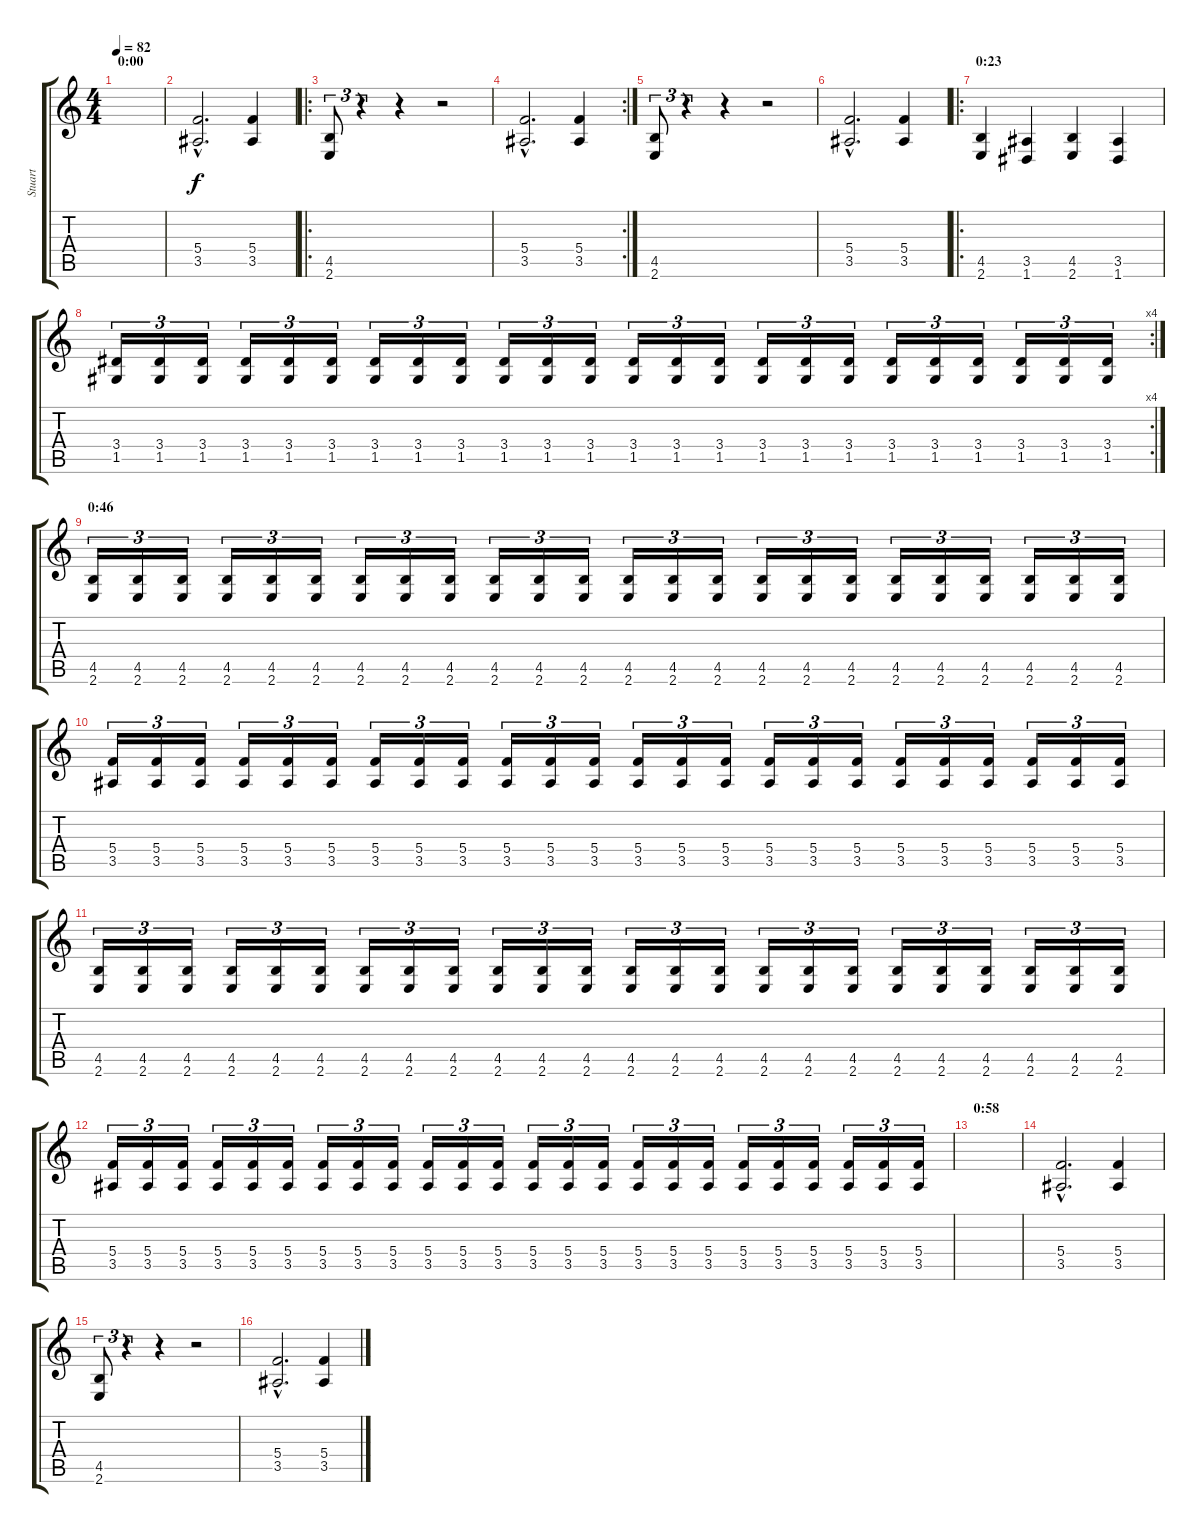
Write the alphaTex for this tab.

\track ("Stuart" "Stuart") {instrument distortionguitar}
\staff {score tabs}
\tuning (D4 A3 F3 C3 G2 D2) {hide}
\ts (4 4)
\section ("" "0:00")
\tempo 82
\clef g2
\ks c
|
(5.4{hac} 3.5{hac}).2{d} (5.4 3.5).4 |
\ro
(4.5 2.6).8{tu (3 2)} r.4{tu (3 2)} r.4 r.2 |
\rc 2
(5.4{hac} 3.5{hac}).2{d} (5.4 3.5).4 |
(4.5 2.6).8{tu (3 2)} r.4{tu (3 2)} r.4 r.2 |
(5.4{hac} 3.5{hac}).2{d} (5.4 3.5).4 |
\ro
\section ("" "0:23")
(4.5 2.6).4 (3.5 1.6).4 (4.5 2.6).4 (3.5 1.6).4 |
\rc 4
(3.4 1.5).16{tu (3 2)} (3.4 1.5).16{tu (3 2)} (3.4 1.5).16{tu (3 2)} (3.4 1.5).16{tu (3 2)} (3.4 1.5).16{tu (3 2)} (3.4 1.5).16{tu (3 2)} (3.4 1.5).16{tu (3 2)} (3.4 1.5).16{tu (3 2)} (3.4 1.5).16{tu (3 2)} (3.4 1.5).16{tu (3 2)} (3.4 1.5).16{tu (3 2)} (3.4 1.5).16{tu (3 2)} (3.4 1.5).16{tu (3 2)} (3.4 1.5).16{tu (3 2)} (3.4 1.5).16{tu (3 2)} (3.4 1.5).16{tu (3 2)} (3.4 1.5).16{tu (3 2)} (3.4 1.5).16{tu (3 2)} (3.4 1.5).16{tu (3 2)} (3.4 1.5).16{tu (3 2)} (3.4 1.5).16{tu (3 2)} (3.4 1.5).16{tu (3 2)} (3.4 1.5).16{tu (3 2)} (3.4 1.5).16{tu (3 2)} |
\section ("" "0:46")
(4.5 2.6).16{tu (3 2)} (4.5 2.6).16{tu (3 2)} (4.5 2.6).16{tu (3 2)} (4.5 2.6).16{tu (3 2)} (4.5 2.6).16{tu (3 2)} (4.5 2.6).16{tu (3 2)} (4.5 2.6).16{tu (3 2)} (4.5 2.6).16{tu (3 2)} (4.5 2.6).16{tu (3 2)} (4.5 2.6).16{tu (3 2)} (4.5 2.6).16{tu (3 2)} (4.5 2.6).16{tu (3 2)} (4.5 2.6).16{tu (3 2)} (4.5 2.6).16{tu (3 2)} (4.5 2.6).16{tu (3 2)} (4.5 2.6).16{tu (3 2)} (4.5 2.6).16{tu (3 2)} (4.5 2.6).16{tu (3 2)} (4.5 2.6).16{tu (3 2)} (4.5 2.6).16{tu (3 2)} (4.5 2.6).16{tu (3 2)} (4.5 2.6).16{tu (3 2)} (4.5 2.6).16{tu (3 2)} (4.5 2.6).16{tu (3 2)} |
(5.4 3.5).16{tu (3 2)} (5.4 3.5).16{tu (3 2)} (5.4 3.5).16{tu (3 2)} (5.4 3.5).16{tu (3 2)} (5.4 3.5).16{tu (3 2)} (5.4 3.5).16{tu (3 2)} (5.4 3.5).16{tu (3 2)} (5.4 3.5).16{tu (3 2)} (5.4 3.5).16{tu (3 2)} (5.4 3.5).16{tu (3 2)} (5.4 3.5).16{tu (3 2)} (5.4 3.5).16{tu (3 2)} (5.4 3.5).16{tu (3 2)} (5.4 3.5).16{tu (3 2)} (5.4 3.5).16{tu (3 2)} (5.4 3.5).16{tu (3 2)} (5.4 3.5).16{tu (3 2)} (5.4 3.5).16{tu (3 2)} (5.4 3.5).16{tu (3 2)} (5.4 3.5).16{tu (3 2)} (5.4 3.5).16{tu (3 2)} (5.4 3.5).16{tu (3 2)} (5.4 3.5).16{tu (3 2)} (5.4 3.5).16{tu (3 2)} |
(4.5 2.6).16{tu (3 2)} (4.5 2.6).16{tu (3 2)} (4.5 2.6).16{tu (3 2)} (4.5 2.6).16{tu (3 2)} (4.5 2.6).16{tu (3 2)} (4.5 2.6).16{tu (3 2)} (4.5 2.6).16{tu (3 2)} (4.5 2.6).16{tu (3 2)} (4.5 2.6).16{tu (3 2)} (4.5 2.6).16{tu (3 2)} (4.5 2.6).16{tu (3 2)} (4.5 2.6).16{tu (3 2)} (4.5 2.6).16{tu (3 2)} (4.5 2.6).16{tu (3 2)} (4.5 2.6).16{tu (3 2)} (4.5 2.6).16{tu (3 2)} (4.5 2.6).16{tu (3 2)} (4.5 2.6).16{tu (3 2)} (4.5 2.6).16{tu (3 2)} (4.5 2.6).16{tu (3 2)} (4.5 2.6).16{tu (3 2)} (4.5 2.6).16{tu (3 2)} (4.5 2.6).16{tu (3 2)} (4.5 2.6).16{tu (3 2)} |
(5.4 3.5).16{tu (3 2)} (5.4 3.5).16{tu (3 2)} (5.4 3.5).16{tu (3 2)} (5.4 3.5).16{tu (3 2)} (5.4 3.5).16{tu (3 2)} (5.4 3.5).16{tu (3 2)} (5.4 3.5).16{tu (3 2)} (5.4 3.5).16{tu (3 2)} (5.4 3.5).16{tu (3 2)} (5.4 3.5).16{tu (3 2)} (5.4 3.5).16{tu (3 2)} (5.4 3.5).16{tu (3 2)} (5.4 3.5).16{tu (3 2)} (5.4 3.5).16{tu (3 2)} (5.4 3.5).16{tu (3 2)} (5.4 3.5).16{tu (3 2)} (5.4 3.5).16{tu (3 2)} (5.4 3.5).16{tu (3 2)} (5.4 3.5).16{tu (3 2)} (5.4 3.5).16{tu (3 2)} (5.4 3.5).16{tu (3 2)} (5.4 3.5).16{tu (3 2)} (5.4 3.5).16{tu (3 2)} (5.4 3.5).16{tu (3 2)} |
\section ("" "0:58")
|
(5.4{hac} 3.5{hac}).2{d} (5.4 3.5).4 |
(4.5 2.6).8{tu (3 2)} r.4{tu (3 2)} r.4 r.2 |
(5.4{hac} 3.5{hac}).2{d} (5.4 3.5).4
